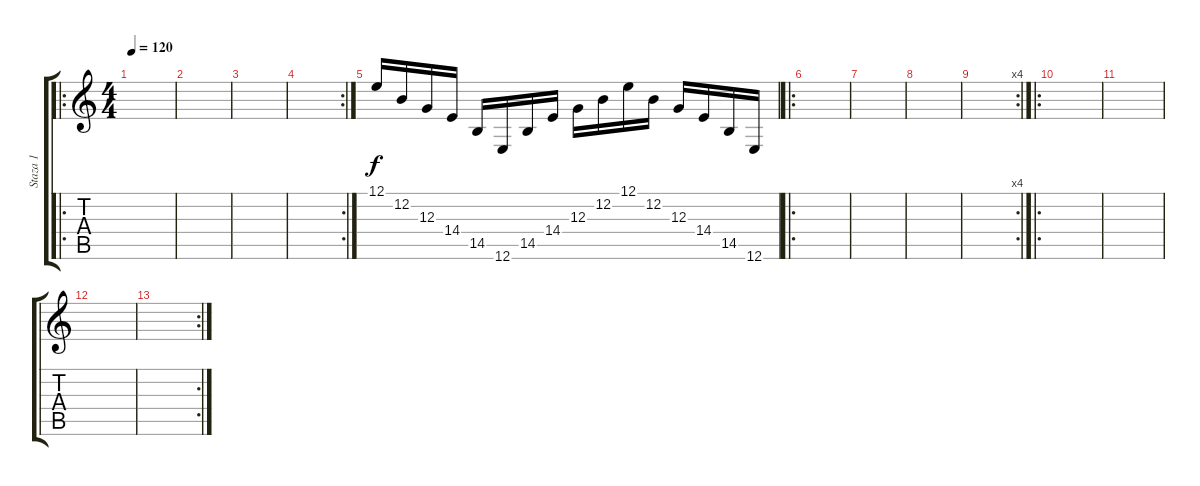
\track ("Staza 1" "Staza 1") {instrument electricpiano1}
\staff {score tabs}
\tuning (E4 B3 G3 D3 A2 E2) {hide}
\ro
\ts (4 4)
\tempo 120
\clef g2
\ks c
|
|
|
\rc 2
|
12.1.16 12.2.16 12.3.16 14.4.16 14.5.16 12.6.16 14.5.16 14.4.16 12.3.16 12.2.16 12.1.16 12.2.16 12.3.16 14.4.16 14.5.16 12.6.16 |
\ro
|
|
|
\rc 4
|
\ro
|
|
|
\rc 2
